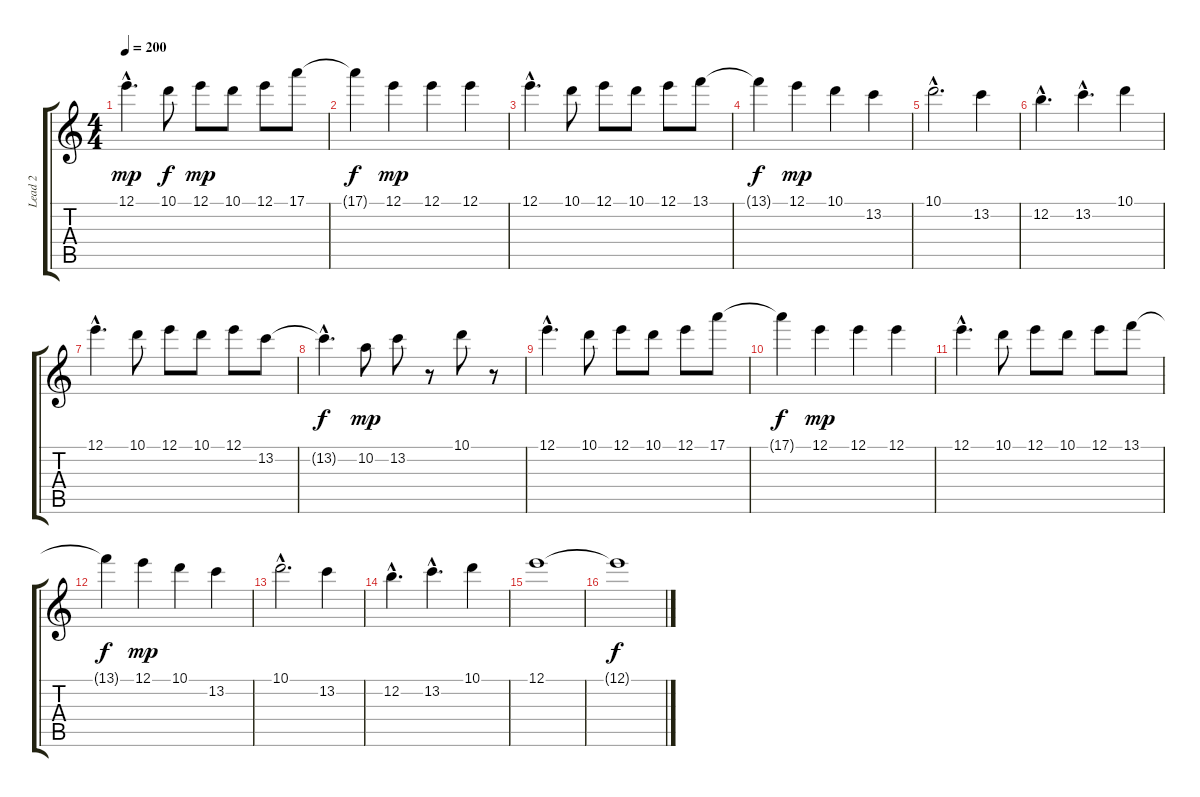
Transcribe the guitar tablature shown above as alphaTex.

\track ("Lead 2" "Lead 2") {instrument distortionguitar}
\staff {score tabs}
\tuning (E4 B3 G3 D3 A2 E2) {hide}
\ts (4 4)
\tempo 200
\clef g2
\ks c
12.1{hac}.4{d dy mp} 10.1.8{dy f} 12.1.8{dy mp} 10.1.8 12.1.8 17.1.8 |
17.1{t}.4{dy f} 12.1.4{dy mp} 12.1.4 12.1.4 |
12.1{hac}.4{d} 10.1.8 12.1.8 10.1.8 12.1.8 13.1.8 |
13.1{t}.4{dy f} 12.1.4{dy mp} 10.1.4 13.2.4 |
10.1{hac}.2{d} 13.2.4 |
12.2{hac}.4{d} 13.2{hac}.4{d} 10.1.4 |
\section ("" "")
12.1{hac}.4{d} 10.1.8 12.1.8 10.1.8 12.1.8 13.2.8 |
13.2{hac t}.4{d dy f} 10.2.8{dy mp} 13.2.8 r.8 10.1.8 r.8 |
12.1{hac}.4{d} 10.1.8 12.1.8 10.1.8 12.1.8 17.1.8 |
17.1{t}.4{dy f} 12.1.4{dy mp} 12.1.4 12.1.4 |
12.1{hac}.4{d} 10.1.8 12.1.8 10.1.8 12.1.8 13.1.8 |
13.1{t}.4{dy f} 12.1.4{dy mp} 10.1.4 13.2.4 |
10.1{hac}.2{d} 13.2.4 |
12.2{hac}.4{d} 13.2{hac}.4{d} 10.1.4 |
12.1.1 |
12.1{t}.1{dy f}
